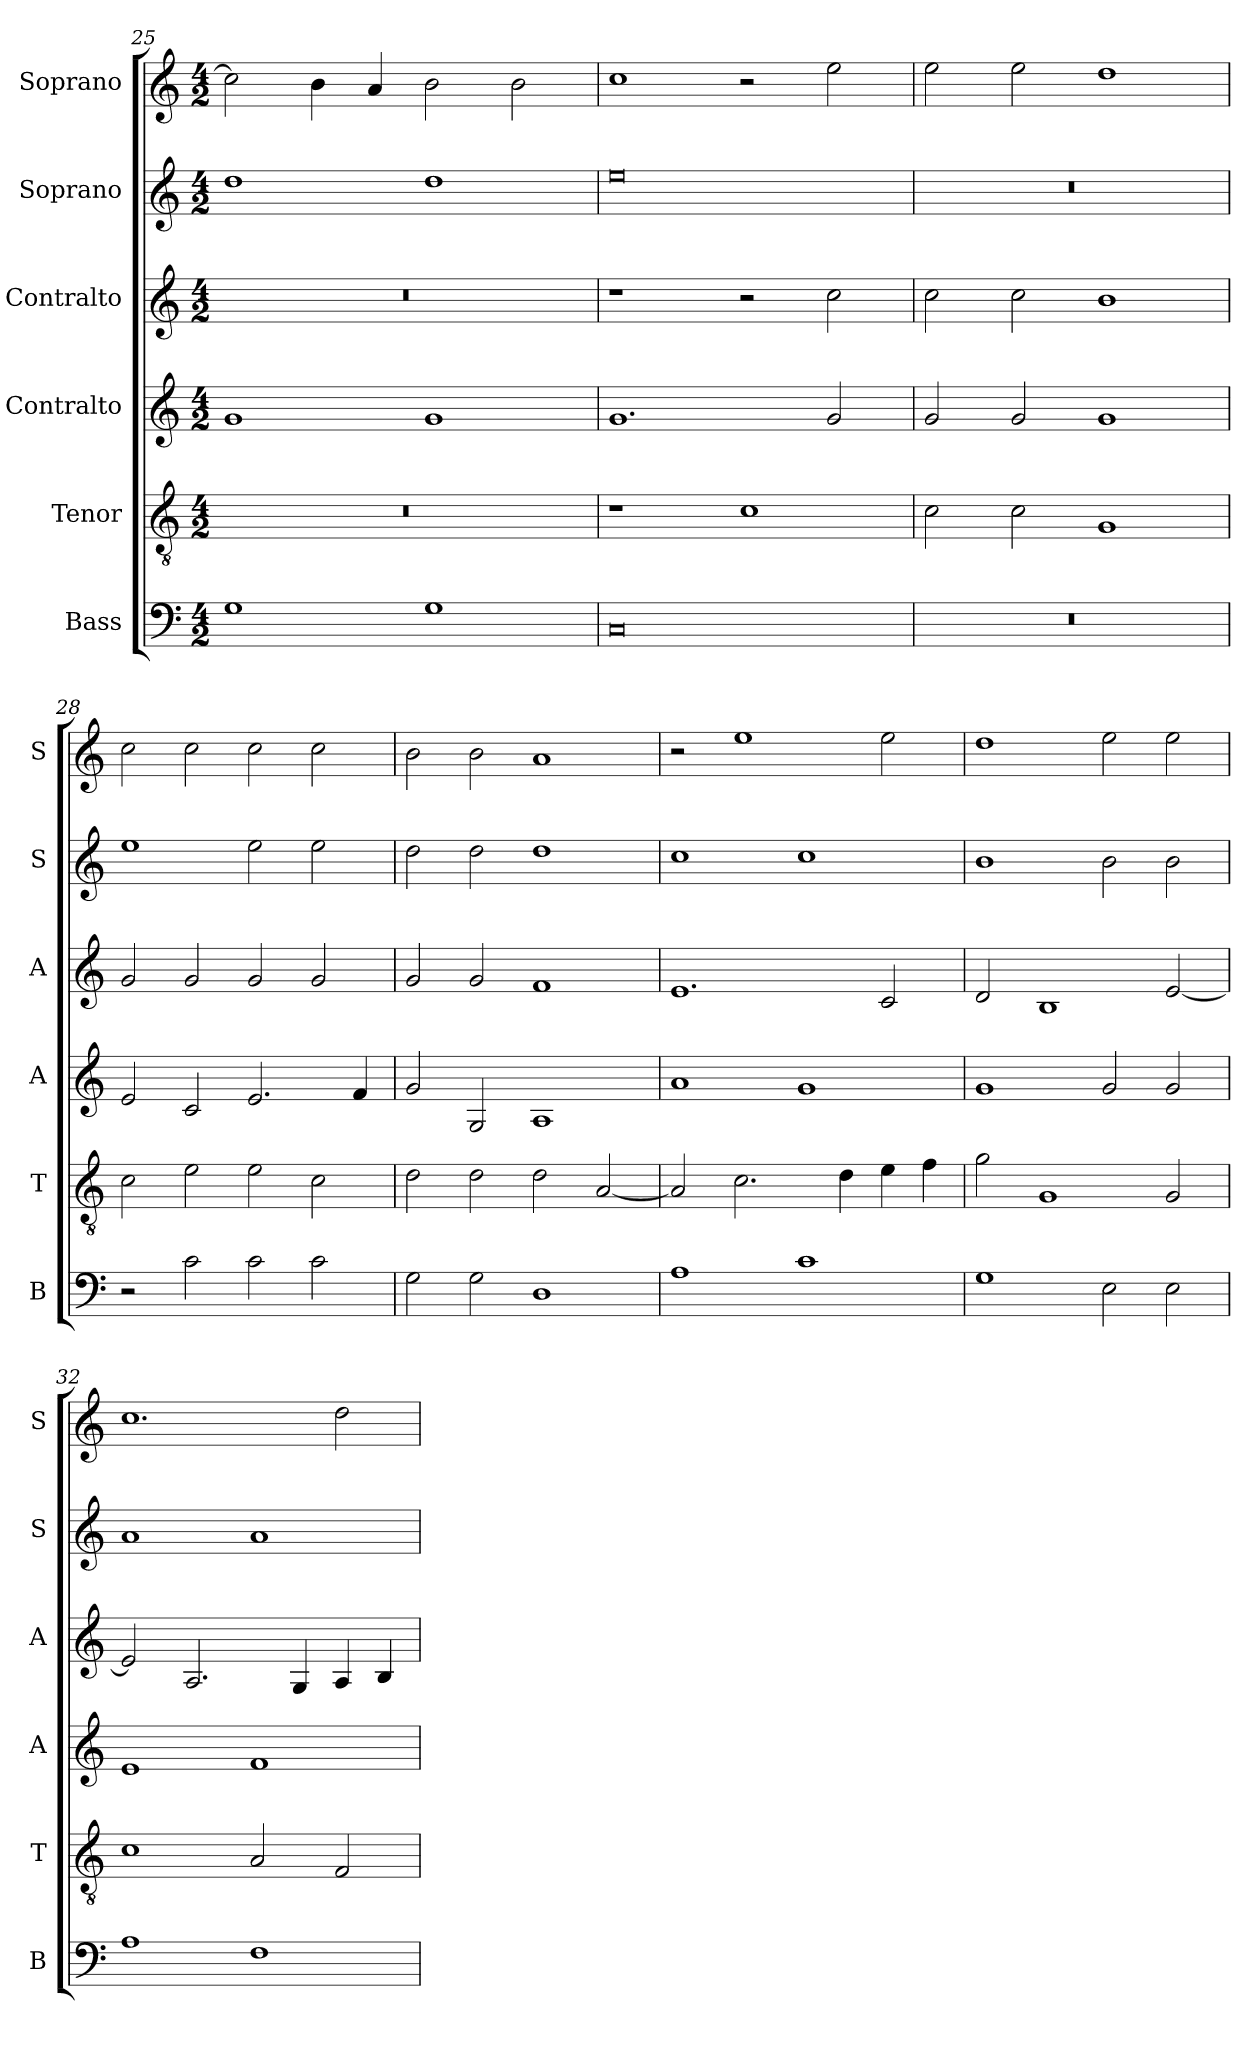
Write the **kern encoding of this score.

**kern	**kern	**kern	**kern	**kern	**kern
*part6	*part5	*part4	*part3	*part2	*part1
*staff6	*staff5	*staff4	*staff3	*staff2	*staff1
*I"Bass	*I"Tenor	*I"Contralto	*I"Contralto	*I"Soprano	*I"Soprano
*I'B	*I'T	*I'A	*I'A	*I'S	*I'S
*clefF4	*clefGv2	*clefG2	*clefG2	*clefG2	*clefG2
*k[]	*k[]	*k[]	*k[]	*k[]	*k[]
*C:ion	*C:ion	*C:ion	*C:ion	*C:ion	*C:ion
*M4/2	*M4/2	*M4/2	*M4/2	*M4/2	*M4/2
=25	=25	=25	=25	=25	=25
1G	0r	1g	0r	1dd	2cc]
.	.	.	.	.	4b
.	.	.	.	.	4a
1G	.	1g	.	1dd	2b
.	.	.	.	.	2b
=26	=26	=26	=26	=26	=26
0C	1r	1.g	1r	0ee	1cc
.	1c	.	2r	.	2r
.	.	2g	2cc	.	2ee
=27	=27	=27	=27	=27	=27
0r	2c	2g	2cc	0r	2ee
.	2c	2g	2cc	.	2ee
.	1G	1g	1b	.	1dd
=28	=28	=28	=28	=28	=28
2r	2c	2e	2g	1ee	2cc
2c	2e	2c	2g	.	2cc
2c	2e	2.e	2g	2ee	2cc
2c	2c	.	2g	2ee	2cc
.	.	4f	.	.	.
=29	=29	=29	=29	=29	=29
2G	2d	2g	2g	2dd	2b
2G	2d	2G	2g	2dd	2b
1D	2d	1A	1f	1dd	1a
.	[2A	.	.	.	.
=30	=30	=30	=30	=30	=30
1A	2A]	1a	1.e	1cc	2r
.	2.c	.	.	.	1ee
1c	.	1g	.	1cc	.
.	4d	.	.	.	.
.	4e	.	2c	.	2ee
.	4f	.	.	.	.
=31	=31	=31	=31	=31	=31
1G	2g	1g	2d	1b	1dd
.	1G	.	1B	.	.
2E	.	2g	.	2b	2ee
2E	2G	2g	[2e	2b	2ee
=32	=32	=32	=32	=32	=32
1A	1c	1e	2e]	1a	1.cc
.	.	.	2.A	.	.
1F	2A	1f	.	1a	.
.	.	.	4G	.	.
.	2F	.	4A	.	2dd
.	.	.	4B	.	.
=	=	=	=	=	=
*-	*-	*-	*-	*-	*-
